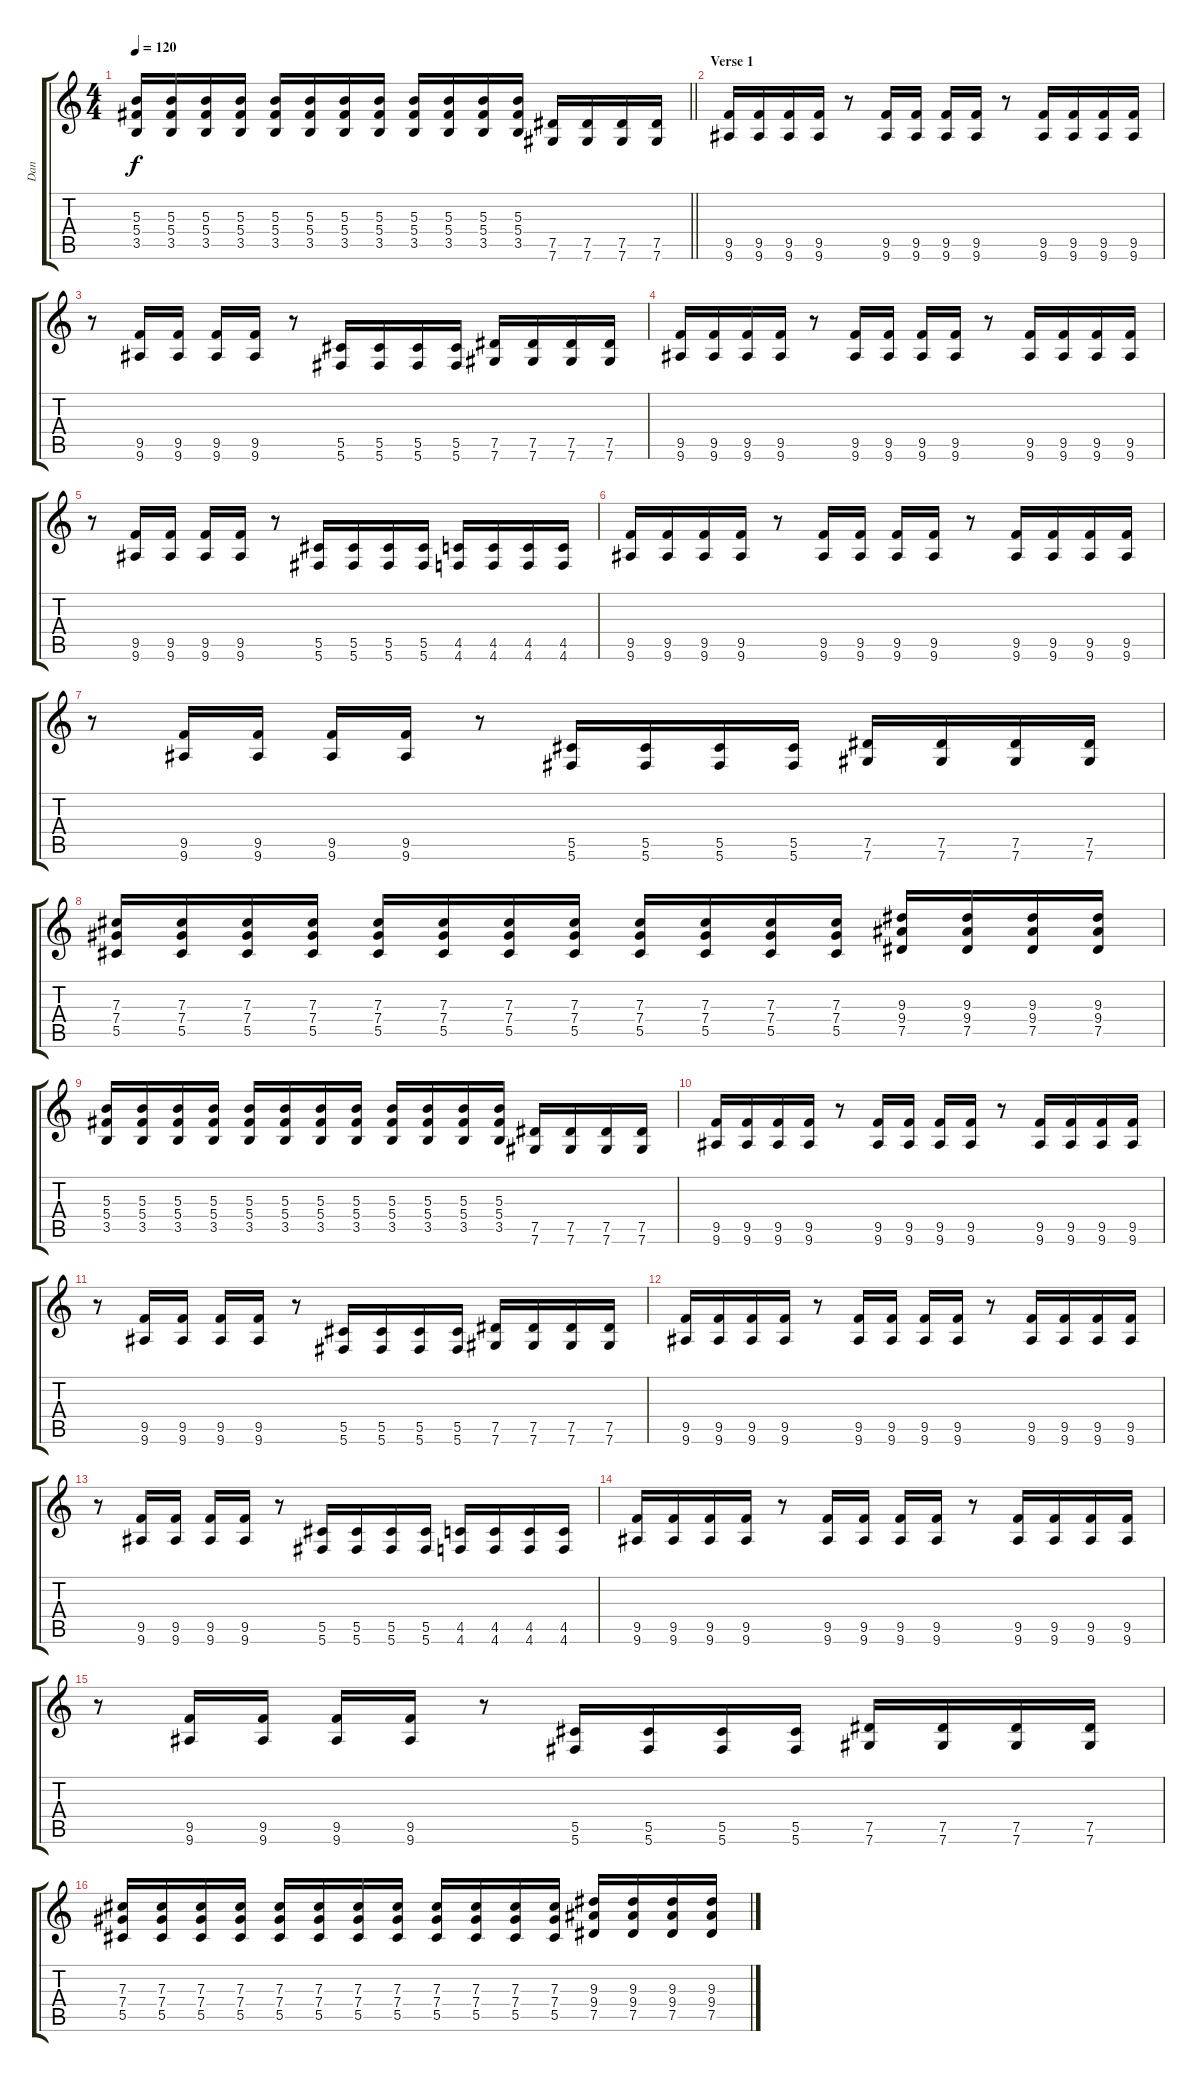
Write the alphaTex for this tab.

\track ("Dan" "Dan") {instrument distortionguitar}
\staff {score tabs}
\tuning (Eb4 Bb3 Gb3 Db3 Ab2 Db2) {hide}
\ts (4 4)
\tempo 120
\clef g2
\barLineRight lightlight
\ks c
(5.3 5.4 3.5).16{dy f} (5.3 5.4 3.5).16 (5.3 5.4 3.5).16 (5.3 5.4 3.5).16 (5.3 5.4 3.5).16 (5.3 5.4 3.5).16 (5.3 5.4 3.5).16 (5.3 5.4 3.5).16 (5.3 5.4 3.5).16 (5.3 5.4 3.5).16 (5.3 5.4 3.5).16 (5.3 5.4 3.5).16 (7.5 7.6).16 (7.5 7.6).16 (7.5 7.6).16 (7.5 7.6).16 |
\section ("" "Verse 1")
(9.5 9.6).16 (9.5 9.6).16 (9.5 9.6).16 (9.5 9.6).16 r.8 (9.5 9.6).16 (9.5 9.6).16 (9.5 9.6).16 (9.5 9.6).16 r.8 (9.5 9.6).16 (9.5 9.6).16 (9.5 9.6).16 (9.5 9.6).16 |
r.8 (9.5 9.6).16 (9.5 9.6).16 (9.5 9.6).16 (9.5 9.6).16 r.8 (5.5 5.6).16 (5.5 5.6).16 (5.5 5.6).16 (5.5 5.6).16 (7.5 7.6).16 (7.5 7.6).16 (7.5 7.6).16 (7.5 7.6).16 |
(9.5 9.6).16 (9.5 9.6).16 (9.5 9.6).16 (9.5 9.6).16 r.8 (9.5 9.6).16 (9.5 9.6).16 (9.5 9.6).16 (9.5 9.6).16 r.8 (9.5 9.6).16 (9.5 9.6).16 (9.5 9.6).16 (9.5 9.6).16 |
r.8 (9.5 9.6).16 (9.5 9.6).16 (9.5 9.6).16 (9.5 9.6).16 r.8 (5.5 5.6).16 (5.5 5.6).16 (5.5 5.6).16 (5.5 5.6).16 (4.5 4.6).16 (4.5 4.6).16 (4.5 4.6).16 (4.5 4.6).16 |
(9.5 9.6).16 (9.5 9.6).16 (9.5 9.6).16 (9.5 9.6).16 r.8 (9.5 9.6).16 (9.5 9.6).16 (9.5 9.6).16 (9.5 9.6).16 r.8 (9.5 9.6).16 (9.5 9.6).16 (9.5 9.6).16 (9.5 9.6).16 |
r.8 (9.5 9.6).16 (9.5 9.6).16 (9.5 9.6).16 (9.5 9.6).16 r.8 (5.5 5.6).16 (5.5 5.6).16 (5.5 5.6).16 (5.5 5.6).16 (7.5 7.6).16 (7.5 7.6).16 (7.5 7.6).16 (7.5 7.6).16 |
(7.3 7.4 5.5).16 (7.3 7.4 5.5).16 (7.3 7.4 5.5).16 (7.3 7.4 5.5).16 (7.3 7.4 5.5).16 (7.3 7.4 5.5).16 (7.3 7.4 5.5).16 (7.3 7.4 5.5).16 (7.3 7.4 5.5).16 (7.3 7.4 5.5).16 (7.3 7.4 5.5).16 (7.3 7.4 5.5).16 (9.3 9.4 7.5).16 (9.3 9.4 7.5).16 (9.3 9.4 7.5).16 (9.3 9.4 7.5).16 |
(5.3 5.4 3.5).16 (5.3 5.4 3.5).16 (5.3 5.4 3.5).16 (5.3 5.4 3.5).16 (5.3 5.4 3.5).16 (5.3 5.4 3.5).16 (5.3 5.4 3.5).16 (5.3 5.4 3.5).16 (5.3 5.4 3.5).16 (5.3 5.4 3.5).16 (5.3 5.4 3.5).16 (5.3 5.4 3.5).16 (7.5 7.6).16 (7.5 7.6).16 (7.5 7.6).16 (7.5 7.6).16 |
(9.5 9.6).16 (9.5 9.6).16 (9.5 9.6).16 (9.5 9.6).16 r.8 (9.5 9.6).16 (9.5 9.6).16 (9.5 9.6).16 (9.5 9.6).16 r.8 (9.5 9.6).16 (9.5 9.6).16 (9.5 9.6).16 (9.5 9.6).16 |
r.8 (9.5 9.6).16 (9.5 9.6).16 (9.5 9.6).16 (9.5 9.6).16 r.8 (5.5 5.6).16 (5.5 5.6).16 (5.5 5.6).16 (5.5 5.6).16 (7.5 7.6).16 (7.5 7.6).16 (7.5 7.6).16 (7.5 7.6).16 |
(9.5 9.6).16 (9.5 9.6).16 (9.5 9.6).16 (9.5 9.6).16 r.8 (9.5 9.6).16 (9.5 9.6).16 (9.5 9.6).16 (9.5 9.6).16 r.8 (9.5 9.6).16 (9.5 9.6).16 (9.5 9.6).16 (9.5 9.6).16 |
r.8 (9.5 9.6).16 (9.5 9.6).16 (9.5 9.6).16 (9.5 9.6).16 r.8 (5.5 5.6).16 (5.5 5.6).16 (5.5 5.6).16 (5.5 5.6).16 (4.5 4.6).16 (4.5 4.6).16 (4.5 4.6).16 (4.5 4.6).16 |
(9.5 9.6).16 (9.5 9.6).16 (9.5 9.6).16 (9.5 9.6).16 r.8 (9.5 9.6).16 (9.5 9.6).16 (9.5 9.6).16 (9.5 9.6).16 r.8 (9.5 9.6).16 (9.5 9.6).16 (9.5 9.6).16 (9.5 9.6).16 |
r.8 (9.5 9.6).16 (9.5 9.6).16 (9.5 9.6).16 (9.5 9.6).16 r.8 (5.5 5.6).16 (5.5 5.6).16 (5.5 5.6).16 (5.5 5.6).16 (7.5 7.6).16 (7.5 7.6).16 (7.5 7.6).16 (7.5 7.6).16 |
(7.3 7.4 5.5).16 (7.3 7.4 5.5).16 (7.3 7.4 5.5).16 (7.3 7.4 5.5).16 (7.3 7.4 5.5).16 (7.3 7.4 5.5).16 (7.3 7.4 5.5).16 (7.3 7.4 5.5).16 (7.3 7.4 5.5).16 (7.3 7.4 5.5).16 (7.3 7.4 5.5).16 (7.3 7.4 5.5).16 (9.3 9.4 7.5).16 (9.3 9.4 7.5).16 (9.3 9.4 7.5).16 (9.3 9.4 7.5).16
